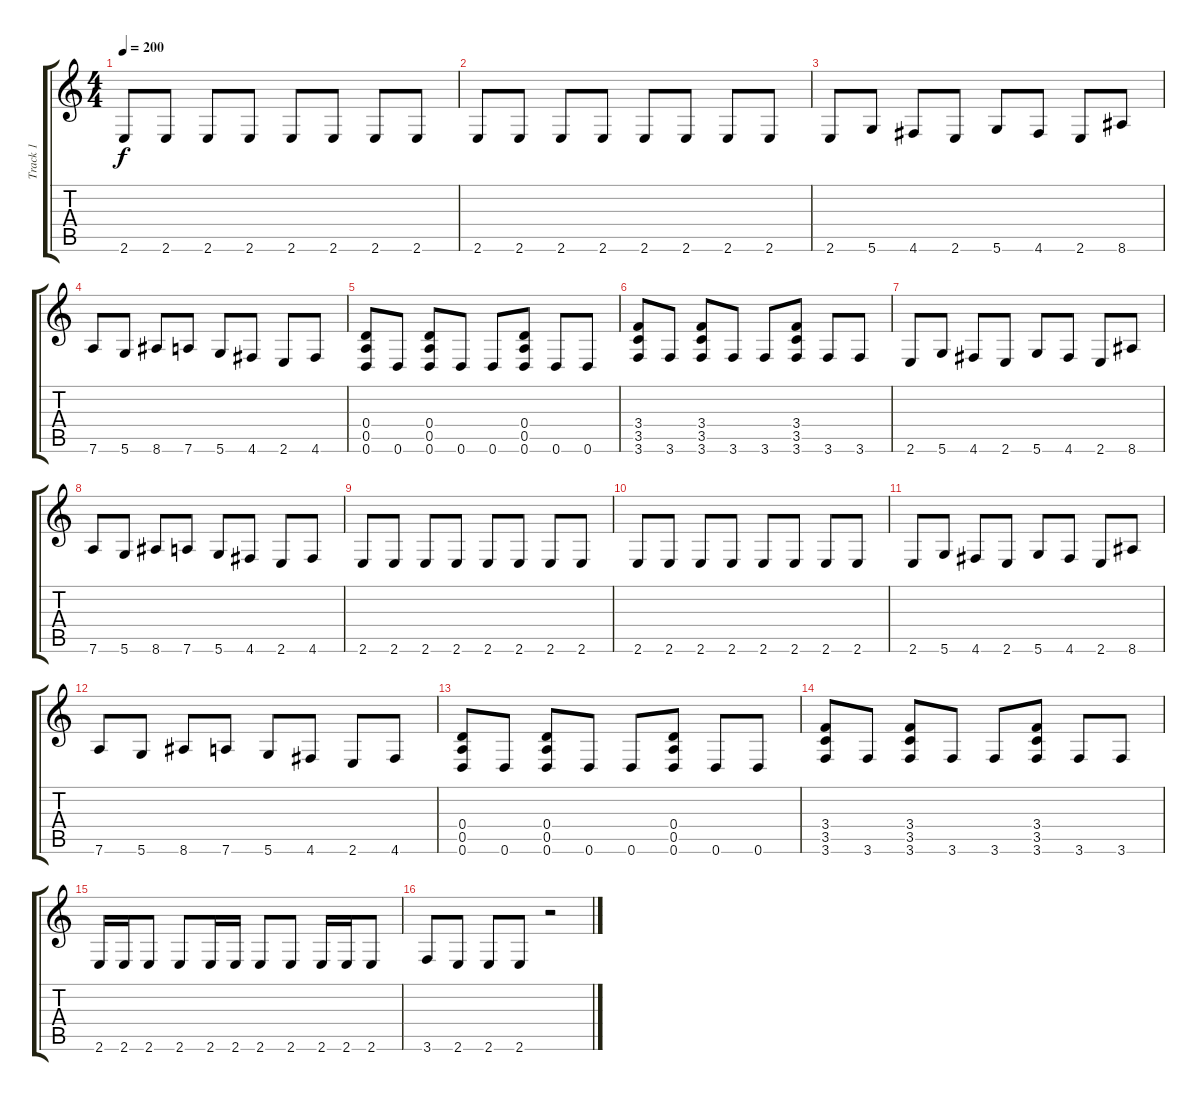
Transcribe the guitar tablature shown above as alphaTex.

\track ("Track 1" "Track 1") {instrument acousticguitarsteel}
\staff {score tabs}
\tuning (E4 B3 G3 D3 A2 D2) {hide}
\ts (4 4)
\tempo 200
\clef g2
\ks c
2.6.8{dy f} 2.6.8 2.6.8 2.6.8 2.6.8 2.6.8 2.6.8 2.6.8 |
2.6.8 2.6.8 2.6.8 2.6.8 2.6.8 2.6.8 2.6.8 2.6.8 |
2.6.8 5.6.8 4.6.8 2.6.8 5.6.8 4.6.8 2.6.8 8.6.8 |
7.6.8 5.6.8 8.6.8 7.6.8 5.6.8 4.6.8 2.6.8 4.6.8 |
(0.4 0.5 0.6).8 0.6.8 (0.4 0.5 0.6).8 0.6.8 0.6.8 (0.4 0.5 0.6).8 0.6.8 0.6.8 |
(3.4 3.5 3.6).8 3.6.8 (3.4 3.5 3.6).8 3.6.8 3.6.8 (3.4 3.5 3.6).8 3.6.8 3.6.8 |
2.6.8 5.6.8 4.6.8 2.6.8 5.6.8 4.6.8 2.6.8 8.6.8 |
7.6.8 5.6.8 8.6.8 7.6.8 5.6.8 4.6.8 2.6.8 4.6.8 |
2.6.8 2.6.8 2.6.8 2.6.8 2.6.8 2.6.8 2.6.8 2.6.8 |
2.6.8 2.6.8 2.6.8 2.6.8 2.6.8 2.6.8 2.6.8 2.6.8 |
2.6.8 5.6.8 4.6.8 2.6.8 5.6.8 4.6.8 2.6.8 8.6.8 |
7.6.8 5.6.8 8.6.8 7.6.8 5.6.8 4.6.8 2.6.8 4.6.8 |
(0.4 0.5 0.6).8 0.6.8 (0.4 0.5 0.6).8 0.6.8 0.6.8 (0.4 0.5 0.6).8 0.6.8 0.6.8 |
(3.4 3.5 3.6).8 3.6.8 (3.4 3.5 3.6).8 3.6.8 3.6.8 (3.4 3.5 3.6).8 3.6.8 3.6.8 |
2.6.16 2.6.16 2.6.8 2.6.8 2.6.16 2.6.16 2.6.8 2.6.8 2.6.16 2.6.16 2.6.8 |
3.6.8 2.6.8 2.6.8 2.6.8 r.2
